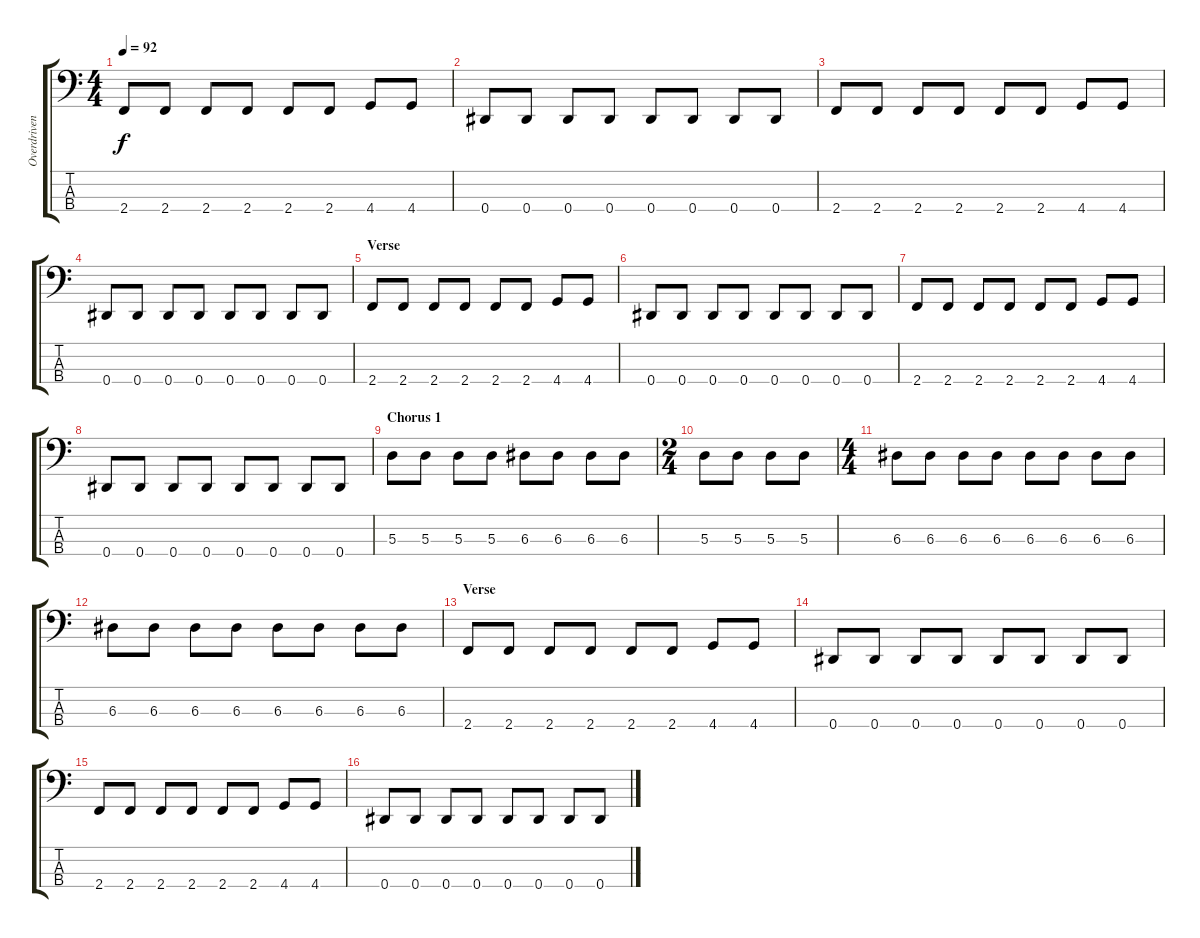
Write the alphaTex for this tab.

\track ("Overdriven Bass dropped D#" "Overdriven") {instrument overdrivenguitar}
\staff {score tabs}
\tuning (G2 D2 A1 Eb1) {hide}
\ts (4 4)
\tempo 92
\clef f4
\ks c
2.4.8{dy f instrument overdrivenguitar} 2.4.8 2.4.8 2.4.8 2.4.8 2.4.8 4.4.8 4.4.8 |
0.4.8 0.4.8 0.4.8 0.4.8 0.4.8 0.4.8 0.4.8 0.4.8 |
2.4.8 2.4.8 2.4.8 2.4.8 2.4.8 2.4.8 4.4.8 4.4.8 |
0.4.8 0.4.8 0.4.8 0.4.8 0.4.8 0.4.8 0.4.8 0.4.8 |
\section ("" "Verse")
2.4.8 2.4.8 2.4.8 2.4.8 2.4.8 2.4.8 4.4.8 4.4.8 |
0.4.8 0.4.8 0.4.8 0.4.8 0.4.8 0.4.8 0.4.8 0.4.8 |
2.4.8 2.4.8 2.4.8 2.4.8 2.4.8 2.4.8 4.4.8 4.4.8 |
0.4.8 0.4.8 0.4.8 0.4.8 0.4.8 0.4.8 0.4.8 0.4.8 |
\section ("" "Chorus 1")
5.3.8 5.3.8 5.3.8 5.3.8 6.3.8 6.3.8 6.3.8 6.3.8 |
\ts (2 4)
5.3.8 5.3.8 5.3.8 5.3.8 |
\ts (4 4)
6.3.8 6.3.8 6.3.8 6.3.8 6.3.8 6.3.8 6.3.8 6.3.8 |
6.3.8 6.3.8 6.3.8 6.3.8 6.3.8 6.3.8 6.3.8 6.3.8 |
\section ("" "Verse")
2.4.8 2.4.8 2.4.8 2.4.8 2.4.8 2.4.8 4.4.8 4.4.8 |
0.4.8 0.4.8 0.4.8 0.4.8 0.4.8 0.4.8 0.4.8 0.4.8 |
2.4.8 2.4.8 2.4.8 2.4.8 2.4.8 2.4.8 4.4.8 4.4.8 |
0.4.8 0.4.8 0.4.8 0.4.8 0.4.8 0.4.8 0.4.8 0.4.8
